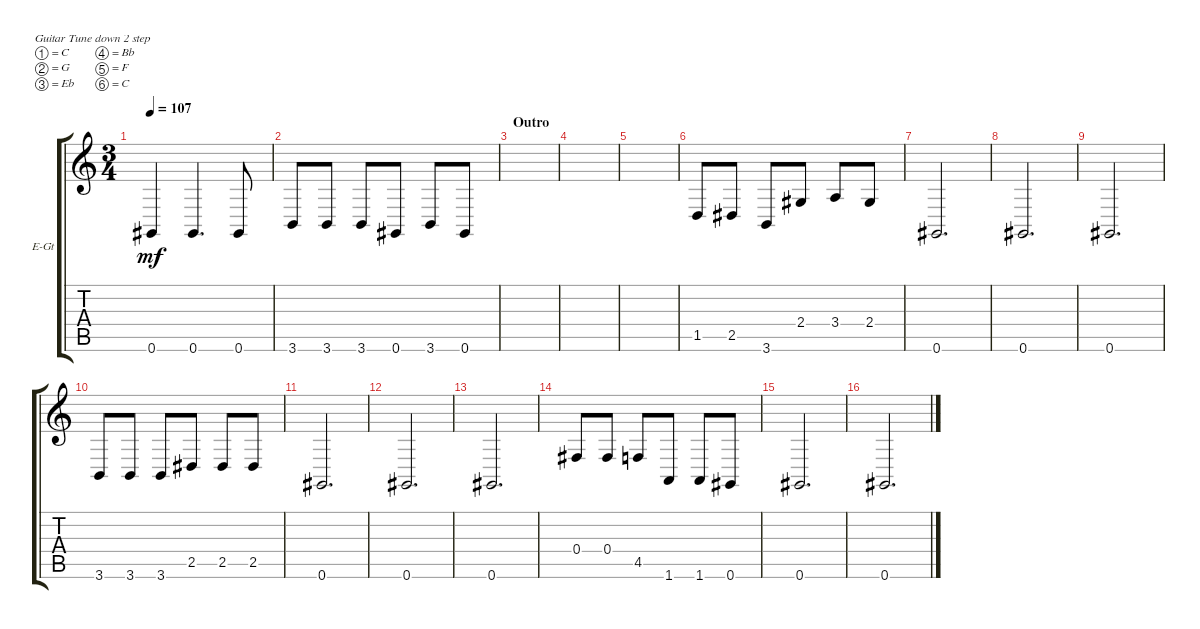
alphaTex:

\defaultSystemsLayout 4
\bracketExtendMode groupsimilarinstruments
\firstSystemTrackNameOrientation horizontal
\otherSystemsTrackNameOrientation horizontal
\track ("Rhythm Guitar" "E-Gt") {instrument distortionguitar}
\staff {score tabs}
\tuning (C4 G3 Eb3 Bb2 F2 C2)
\displaytranspose 8
\ts (3 4)
\tempo 107
\clef g2
\scale
0.333333
\ks c
0.6{t}.4{dy mf} 0.6.4{d} 0.6.8 |
\scale
0.333333 3.6.8 3.6.8 3.6.8 0.6.8 3.6.8 0.6.8 |
\section ("" "Outro")
\scale
0.333333 |
\scale
0.333333 |
\scale
0.333333 |
\scale
0.333333 1.5.8 2.5.8 3.6.8 2.4.8 3.4.8 2.4.8 |
\scale
0.333333 0.6.2{d} |
\scale
0.333333 0.6.2{d} |
\scale
0.333333 0.6.2{d} |
\scale
0.333333 3.6.8 3.6.8 3.6.8 2.5.8 2.5.8 2.5.8 |
\scale
0.333333 0.6.2{d} |
\scale
0.333333 0.6.2{d} |
\scale
0.333333 0.6.2{d} |
\scale
0.333333 0.4.8 0.4.8 4.5.8 1.6.8 1.6.8 0.6.8 |
\scale
0.333333 0.6.2{d} |
\scale
0.333333 0.6.2{d}
